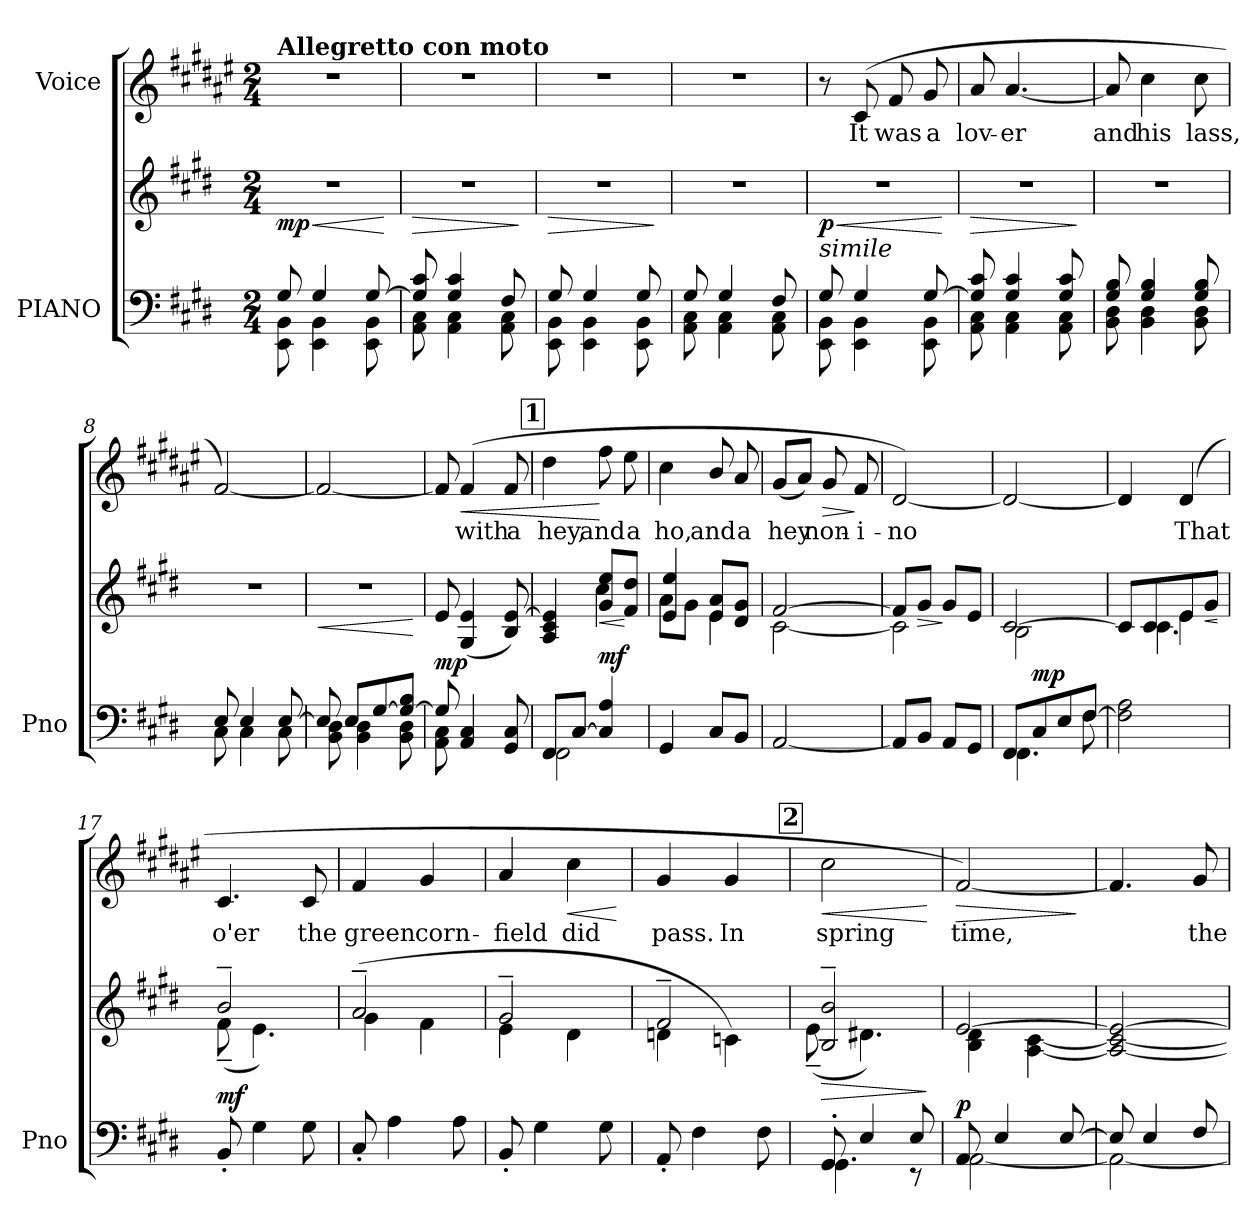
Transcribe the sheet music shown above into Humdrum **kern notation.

**kern	**kern	**dynam	**kern	**text	**dynam
*part2	*part2	*part2	*part1	*part1	*part1
*staff3	*staff2	*staff2/3	*staff1	*staff1	*staff1
*I"PIANO	*	*	*I"Voice	*	*
*I'Pno	*	*	*	*	*
*clefF4	*clefG2	*	*clefG2	*	*
*	*	*	*ITrd1c2	*	*
*k[f#c#g#d#]	*k[f#c#g#d#]	*	*k[f#c#g#d#]	*	*
*M2/4	*M2/4	*	*M2/4	*	*
*MM144	*MM144	*	*MM144	*	*
=1	=1	=1	=1	=1	=1
*^	*	*	*	*	*
!	!	!	!	!LO:TX:a:B:t=Allegretto con moto	!	!
!	!	!	!LO:HP:b	!	!	!
!	!	!	!LO:DY:n=1:b	!	!	!
8G#/	8EE\ 8BB\	2r	< mp	2r	.	.
4G#/	4EE\ 4BB\	.	.	.	.	.
[8G#/	8EE\ 8BB\	.	.	.	.	.
*v	*v	*	*	*	*	*
.	.	[	.	.	.
=2	=2	=2	=2	=2	=2
*^	*	*	*	*	*
!	!	!	!LO:HP:b	!	!	!
8G#/] 8c#/	8AA\ 8C#\	2r	>	2r	.	.
4G#/ 4c#/	4AA\ 4C#\	.	.	.	.	.
8F#/	8AA\ 8C#\	.	.	.	.	.
*v	*v	*	*	*	*	*
.	.	]	.	.	.
=3	=3	=3	=3	=3	=3
*^	*	*	*	*	*
!	!	!	!LO:HP:b	!	!	!
8G#/	8EE\ 8BB\	2r	>	2r	.	.
4G#/	4EE\ 4BB\	.	.	.	.	.
8G#/	8EE\ 8BB\	.	.	.	.	.
*v	*v	*	*	*	*	*
.	.	]	.	.	.
=4	=4	=4	=4	=4	=4
*^	*	*	*	*	*
8G#/	8AA\ 8C#\	2r	.	2r	.	.
4G#/	4AA\ 4C#\	.	.	.	.	.
8F#/	8AA\ 8C#\	.	.	.	.	.
=5	=5	=5	=5	=5	=5	=5
!LO:TX:a:i:t=simile	!	!	!	!	!	!
!	!	!	!LO:HP:b	!	!	!
!	!	!	!LO:DY:n=1:b	!	!	!
8G#/	8EE\ 8BB\	2r	< p	8r	.	.
!	!	!	!	!	!LO:LY:b	!
4G#/	4EE\ 4BB\	.	.	(8B/	It	.
!	!	!	!	!	!LO:LY:b	!
.	.	.	.	8e/	was	.
!	!	!	!	!	!LO:LY:b	!
[8G#/	8EE\ 8BB\	.	.	8f#/	a	.
*v	*v	*	*	*	*	*
.	.	[	.	.	.
!!LO:LB:g=z
=6	=6	=6	=6	=6	=6
*^	*	*	*	*	*
!	!	!	!LO:HP:b	!	!LO:LY:b	!
8G#/] 8c#/	8AA\ 8C#\	2r	>	8g#/	lov-	.
!	!	!	!	!	!LO:LY:b	!
4G#/ 4c#/	4AA\ 4C#\	.	.	[4.g#/	-er	.
8G#/ 8c#/	8AA\ 8C#\	.	.	.	.	.
*v	*v	*	*	*	*	*
.	.	]	.	.	.
=7	=7	=7	=7	=7	=7
*^	*	*	*	*	*
!	!	!	!	!	!LO:LY:b	!
8G#/ 8B/	8BB\ 8D#\	2r	.	8g#/]	and	.
!	!	!	!	!	!LO:LY:b	!
4G#/ 4B/	4BB\ 4D#\	.	.	4b\	his	.
!	!	!	!	!	!LO:LY:b	!
8G#/ 8B/	8BB\ 8D#\	.	.	8b\	lass,	.
=8	=8	=8	=8	=8	=8	=8
8E/	8C#\	2r	.	[2e/)	.	.
4E/	4C#\	.	.	.	.	.
[8E/	8C#\	.	.	.	.	.
=9	=9	=9	=9	=9	=9	=9
!	!	!	!LO:HP:b	!	!	!
8E/]	8BB\ 8D#\	2r	<	2e/_	.	.
(8E/L	4BB\ 4D#\	.	.	.	.	.
[8G#/	.	.	.	.	.	.
8G#/_ 8B/J	8BB\ 8D#\	.	.	.	.	.
*v	*v	*	*	*	*	*
.	.	[	.	.	.
=10	=10	=10	=10	=10	=10
*^	*	*	*	*	*
!	!	!	!LO:DY:b	!	!	!
8AA\ 8C#\	8G#/]	8e/)	mp	8e/]	.	.
!	!	!	!	!	!LO:LY:b	!LO:HP:b
4AA/ 4C#/	4.ryy	(>4G#/ 4e/	.	(4e/	with	<
!	!	!	!	!	!LO:LY:b	!
8GG#/ 8C#/	.	8B/ [8e/)	.	8e/	a	.
!!LO:LB:g=z
!!LO:REH:place=s1:a:B:fs=14:t=1
=11	=11	=11	=11	=11	=11	=11
*	*	*^	*	*	*	*
!	!	!	!	!	!	!LO:LY:b	!
8FF#/L	2FF#\	4A/ 4c#/ 4e/]	4ryy	.	4cc#\	hey,	.
[8C#/J	.	.	.	.	.	.	.
!	!	!	!	!LO:HP:b	!	!LO:LY:b	!
!	!	!	!	!LO:DY:n=1:a=2	!	!	!
4C#/] 4A/	.	8g#/ 8ee/L	4cc#\	< mf	8ee\	and	[
!	!	!	!	!	!	!LO:LY:b	!
.	.	8f#/ 8dd#/J	.	[	8dd#\	a	.
*v	*v	*	*	*	*	*	*
=12	=12	=12	=12	=12	=12	=12
!	!	!	!	!	!LO:LY:b	!
4GG#/	8a\L	4e/ 4ee/	.	4b\	ho,	.
.	8g#\J	.	.	.	.	.
!	!	!	!	!	!LO:LY:b	!
8C#/L	8e/ 8a/L	4e\	.	8a/	and	.
!	!	!	!	!	!LO:LY:b	!
8BB/J	8d#/ 8g#/J	.	.	8g#/	a	.
=13	=13	=13	=13	=13	=13	=13
!	!	!	!	!	!LO:LY:b	!
[2AA/	[2f#/	[2c#\	.	(8f#/L	-hey	.
.	.	.	.	8g#/J)	.	.
!	!	!	!	!	!LO:LY:b	!LO:HP:b
.	.	.	.	8f#/	non-	>
!	!	!	!	!	!LO:LY:b	!
.	.	.	.	8e/	-i-	]
=14	=14	=14	=14	=14	=14	=14
!	!	!	!	!	!LO:LY:b	!
8AA/L]	8f#/L]	2c#\]	.	[2c#/)	-no	.
!	!	!	!LO:HP:b	!	!	!
8BB/J	8g#/J	.	>	.	.	.
8AA/L	8g#/L	.	]	.	.	.
8GG#/J	8e/J	.	.	.	.	.
=15	=15	=15	=15	=15	=15	=15
*^	*	*	*	*	*	*
(8FF#/L	4.FF#\	[2c#/	2B\	.	2c#/_	.	.
!	!	!	!	!LO:DY:a=2	!	!	!
8C#/	.	.	.	mp	.	.	.
8E/	.	.	.	.	.	.	.
[8F#/J	8F#\	.	.	.	.	.	.
*v	*v	*	*	*	*	*	*
=16	=16	=16	=16	=16	=16	=16
*	*	*^	*	*	*	*
2F#\] 2A\	8c#/L]	4ryy	8ryy	.	4c#/]	.	.
.	8c#/	.	4.c#\	.	.	.	.
!	!	!	!	!	!	!LO:LY:b	!
.	8e/	4e\	.	.	(4c#/	That	.
!	!	!	!	!LO:HP:b	!	!	!
.	8g#/J)	.	.	<	.	.	.
*	*v	*v	*v	*	*	*	*
.	.	[	.	.	.
!!LO:PB:g=z
=17	=17	=17	=17	=17	=17
*	*^	*	*	*	*
!	!	!	!LO:DY:a=2	!	!LO:LY:b	!
8BB'/	2b~/	(8f#~\	mf	4.B/	o'er	.
4G#\	.	4.e\)	.	.	.	.
!	!	!	!	!	!LO:LY:b	!
8G#\	.	.	.	8B/	the	.
=18	=18	=18	=18	=18	=18	=18
!	!	!	!	!	!LO:LY:b	!
8C#'/	(2a~/	4g#\	.	4e/	green	.
4A\	.	.	.	.	.	.
!	!	!	!	!	!LO:LY:b	!
.	.	4f#\	.	4f#/	corn-	.
8A\	.	.	.	.	.	.
=19	=19	=19	=19	=19	=19	=19
!	!	!	!	!	!LO:LY:b	!
8BB'/	2g#~/	4e\	.	4g#/	-field	.
4G#\	.	.	.	.	.	.
!	!	!	!	!	!LO:LY:b	!LO:HP:b
!	!	!	!	!	!	!LO:HP:n=1:b
.	.	4d#\	.	4b\	did	< >
8G#\	.	.	.	.	.	.
*	*v	*v	*	*	*	*
.	.	.	.	.	[
=20	=20	=20	=20	=20	=20
*	*^	*	*	*	*
!	!	!	!	!	!LO:LY:b	!
8AA'/	2f#~/	4dn\	.	4f#/	pass.	.
4F#\	.	.	.	.	.	.
!	!	!	!	!	!LO:LY:b	!
.	.	4cn\)	.	4f#/	In	]
8F#\	.	.	.	.	.	.
!!LO:REH:place=s1:a:B:fs=14:t=2
=21	=21	=21	=21	=21	=21	=21
*^	*	*	*	*	*	*
!	!	!	!	!LO:HP:b	!	!LO:LY:b	!LO:HP:b
8GG#'/	4.GG#\	2B/~ 2b/~	(8e~\	>	2b\	spring	<
4E/	.	.	4.d#X\)	.	.	.	.
8E/	8r	.	.	.	.	.	.
*v	*v	*	*	*	*	*	*
*	*v	*v	*	*	*	*
.	.	]	.	.	[
=22	=22	=22	=22	=22	=22
*^	*^	*	*	*	*
!	!	!	!	!LO:DY:a=2	!	!LO:LY:b	!LO:HP:b
8AA/	[2AA\	[2e/	4B\ 4d#\	p	[2e/)	time,	>
4E/	.	.	.	.	.	.	.
.	.	.	[4A\ [4c#i\	.	.	.	.
[8E/	.	.	.	.	.	.	.
*v	*v	*	*	*	*	*	*
*	*v	*v	*	*	*	*
.	.	.	.	.	]
!!LO:LB:g=z
=23	=23	=23	=23	=23	=23
*^	*	*	*	*	*
8E/]	2AA\_	2A/_ 2c#/_ 2e/_	.	4.e/]	.	.
4E/	.	.	.	.	.	.
!	!	!	!	!	!LO:LY:b	!
8F#/	.	.	.	8f#/	the	.
*v	*v	*	*	*	*	*
=	=	=	=	=	=
*-	*-	*-	*-	*-	*-
